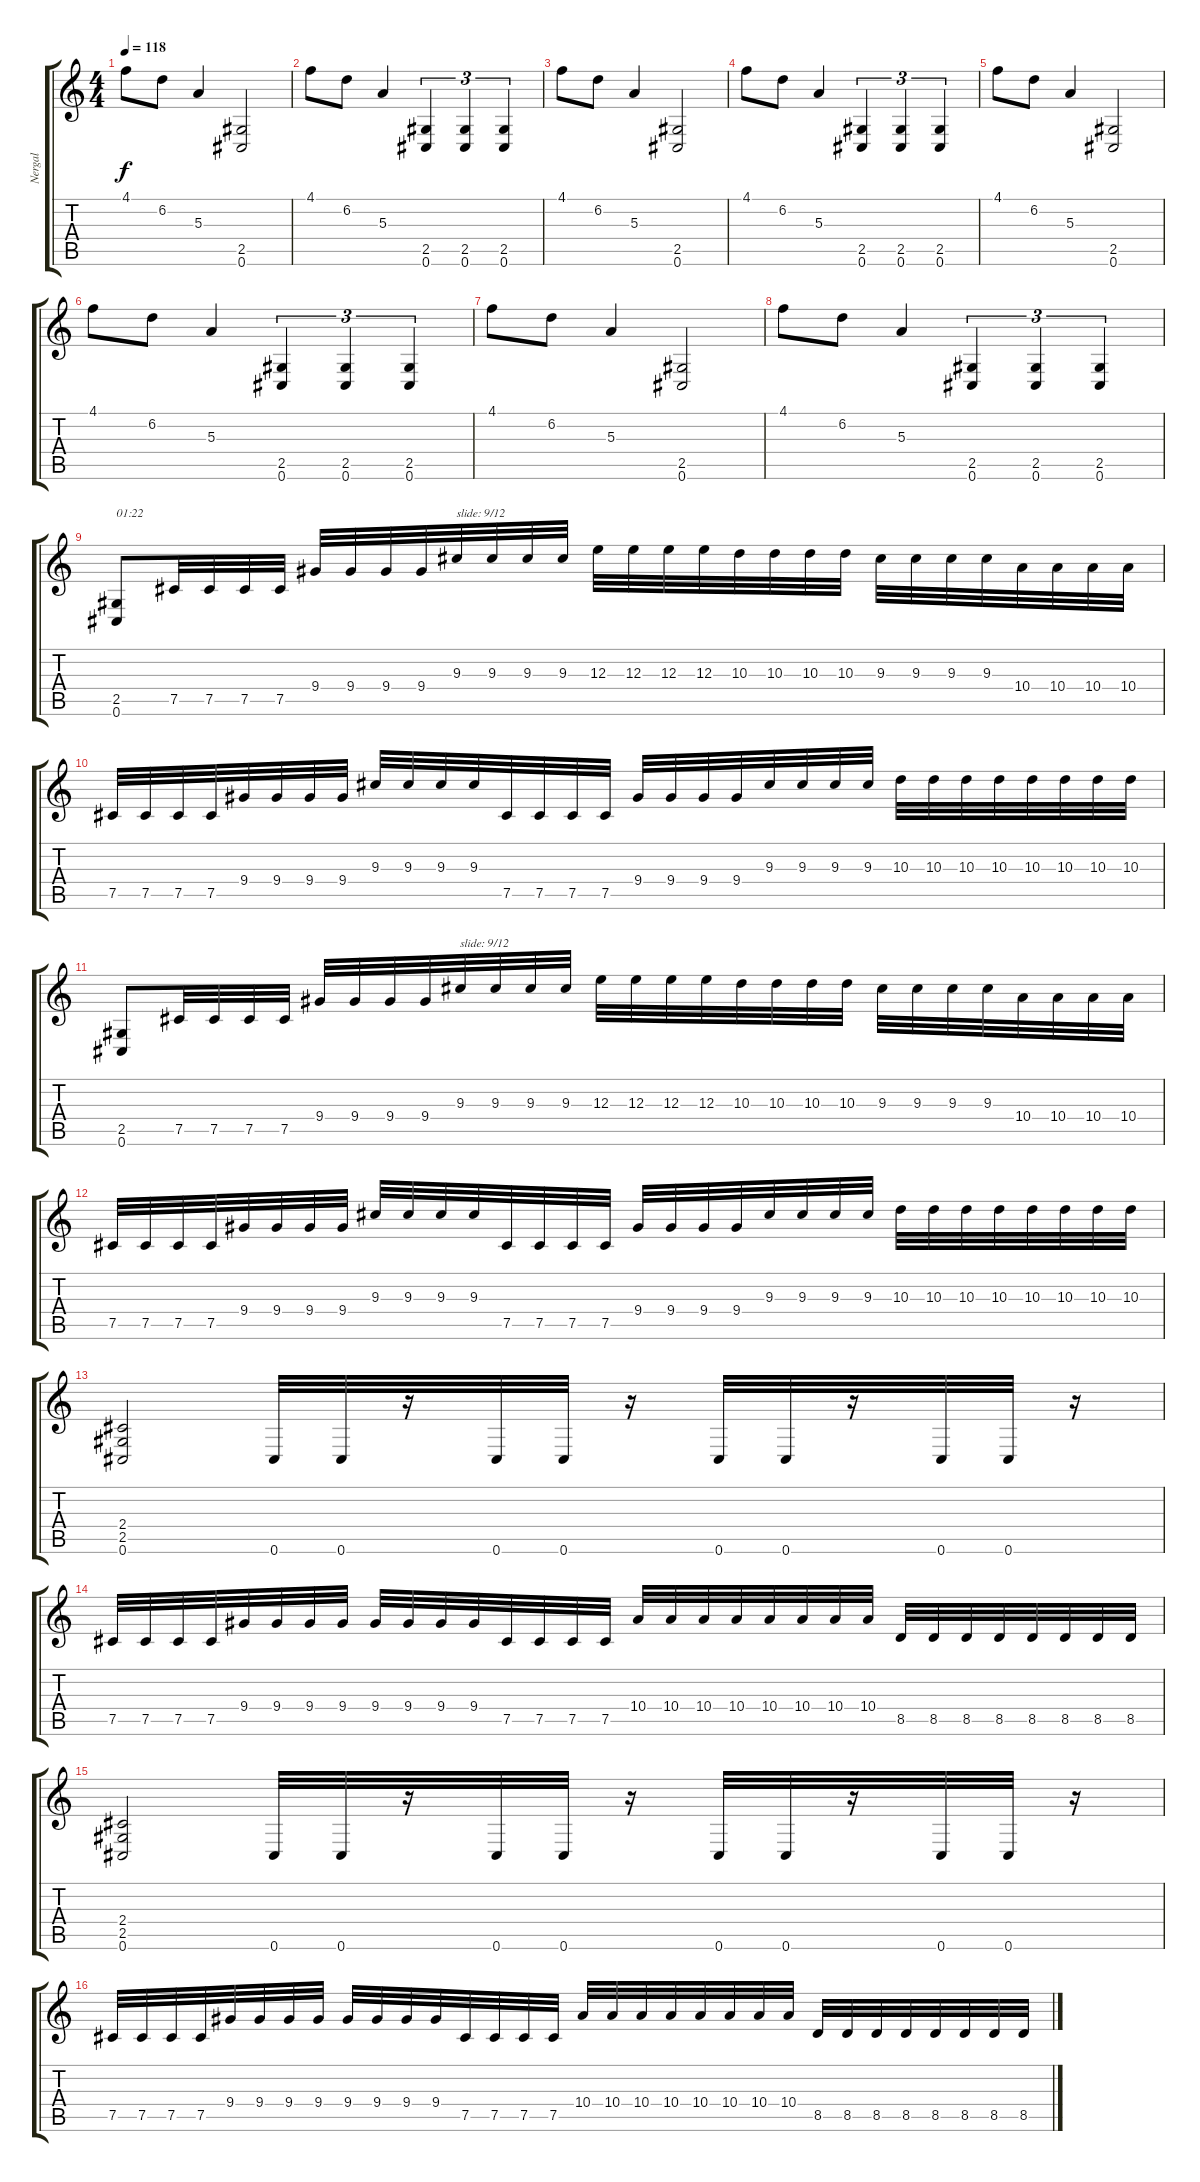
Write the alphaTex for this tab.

\track ("Nergal" "Nergal") {instrument distortionguitar}
\staff {score tabs}
\tuning (Db4 Ab3 E3 B2 Gb2 Db2) {hide}
\ts (4 4)
\tempo 118
\clef g2
\ks c
4.1.8{dy f} 6.2.8 5.3.4 (2.5 0.6).2 |
4.1.8 6.2.8 5.3.4 (2.5 0.6).4{tu (3 2)} (2.5 0.6).4{tu (3 2)} (2.5 0.6).4{tu (3 2)} |
4.1.8 6.2.8 5.3.4 (2.5 0.6).2 |
4.1.8 6.2.8 5.3.4 (2.5 0.6).4{tu (3 2)} (2.5 0.6).4{tu (3 2)} (2.5 0.6).4{tu (3 2)} |
4.1.8 6.2.8 5.3.4 (2.5 0.6).2 |
4.1.8 6.2.8 5.3.4 (2.5 0.6).4{tu (3 2)} (2.5 0.6).4{tu (3 2)} (2.5 0.6).4{tu (3 2)} |
4.1.8 6.2.8 5.3.4 (2.5 0.6).2 |
4.1.8 6.2.8 5.3.4 (2.5 0.6).4{tu (3 2)} (2.5 0.6).4{tu (3 2)} (2.5 0.6).4{tu (3 2)} |
(2.5 0.6).8{txt "01:22"} 7.5.32 7.5.32 7.5.32 7.5.32 9.4.32 9.4.32 9.4.32 9.4.32 9.3.32{txt "slide: 9/12"} 9.3.32 9.3.32 9.3.32 12.3.32 12.3.32 12.3.32 12.3.32 10.3.32 10.3.32 10.3.32 10.3.32 9.3.32 9.3.32 9.3.32 9.3.32 10.4.32 10.4.32 10.4.32 10.4.32 |
7.5.32 7.5.32 7.5.32 7.5.32 9.4.32 9.4.32 9.4.32 9.4.32 9.3.32 9.3.32 9.3.32 9.3.32 7.5.32 7.5.32 7.5.32 7.5.32 9.4.32 9.4.32 9.4.32 9.4.32 9.3.32 9.3.32 9.3.32 9.3.32 10.3.32 10.3.32 10.3.32 10.3.32 10.3.32 10.3.32 10.3.32 10.3.32 |
(2.5 0.6).8 7.5.32 7.5.32 7.5.32 7.5.32 9.4.32 9.4.32 9.4.32 9.4.32 9.3.32{txt "slide: 9/12"} 9.3.32 9.3.32 9.3.32 12.3.32 12.3.32 12.3.32 12.3.32 10.3.32 10.3.32 10.3.32 10.3.32 9.3.32 9.3.32 9.3.32 9.3.32 10.4.32 10.4.32 10.4.32 10.4.32 |
7.5.32 7.5.32 7.5.32 7.5.32 9.4.32 9.4.32 9.4.32 9.4.32 9.3.32 9.3.32 9.3.32 9.3.32 7.5.32 7.5.32 7.5.32 7.5.32 9.4.32 9.4.32 9.4.32 9.4.32 9.3.32 9.3.32 9.3.32 9.3.32 10.3.32 10.3.32 10.3.32 10.3.32 10.3.32 10.3.32 10.3.32 10.3.32 |
(2.4 2.5 0.6).2 0.6.32 0.6.32 r.16 0.6.32 0.6.32 r.16 0.6.32 0.6.32 r.16 0.6.32 0.6.32 r.16 |
7.5.32 7.5.32 7.5.32 7.5.32 9.4.32 9.4.32 9.4.32 9.4.32 9.4.32 9.4.32 9.4.32 9.4.32 7.5.32 7.5.32 7.5.32 7.5.32 10.4.32 10.4.32 10.4.32 10.4.32 10.4.32 10.4.32 10.4.32 10.4.32 8.5.32 8.5.32 8.5.32 8.5.32 8.5.32 8.5.32 8.5.32 8.5.32 |
(2.4 2.5 0.6).2 0.6.32 0.6.32 r.16 0.6.32 0.6.32 r.16 0.6.32 0.6.32 r.16 0.6.32 0.6.32 r.16 |
7.5.32 7.5.32 7.5.32 7.5.32 9.4.32 9.4.32 9.4.32 9.4.32 9.4.32 9.4.32 9.4.32 9.4.32 7.5.32 7.5.32 7.5.32 7.5.32 10.4.32 10.4.32 10.4.32 10.4.32 10.4.32 10.4.32 10.4.32 10.4.32 8.5.32 8.5.32 8.5.32 8.5.32 8.5.32 8.5.32 8.5.32 8.5.32
